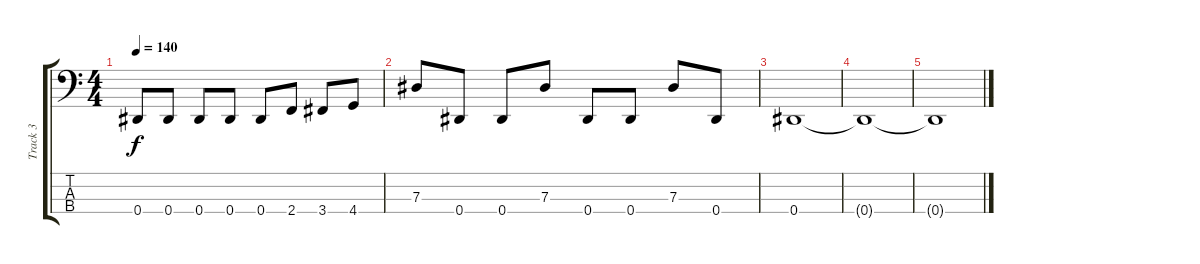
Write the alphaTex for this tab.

\track ("Track 3" "Track 3") {instrument electricbasspick}
\staff {score tabs}
\tuning (Gb2 Db2 Ab1 Eb1) {hide}
\ts (4 4)
\tempo 140
\clef f4
\ks c
0.4.8{dy f} 0.4.8 0.4.8 0.4.8 0.4.8 2.4.8 3.4.8 4.4.8 |
7.3.8 0.4.8 0.4.8 7.3.8 0.4.8 0.4.8 7.3.8 0.4.8 |
0.4.1 |
0.4{t}.1 |
0.4{t}.1
